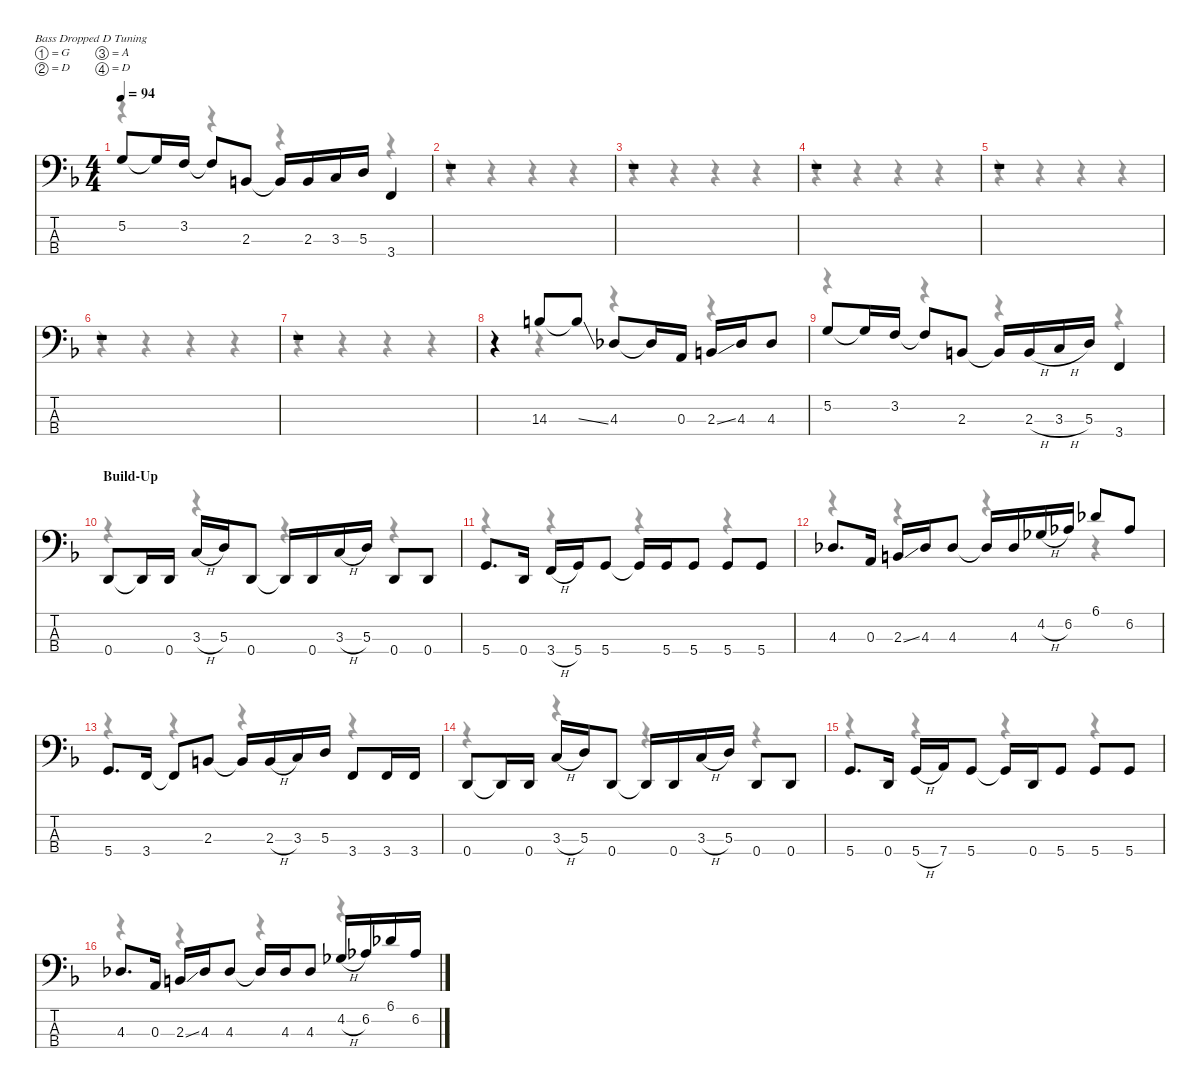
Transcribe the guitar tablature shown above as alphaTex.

\defaultSystemsLayout 4
\hideDynamics
\bracketExtendMode nobrackets
\singleTrackTrackNamePolicy hidden
\multiTrackTrackNamePolicy hidden
\otherSystemsTrackNameOrientation horizontal
\track ("M. Mendez" "el.bs.") {instrument electricbassfinger}
\staff {score tabs}
\tuning (G2 D2 A1 D1)
\voice
\ts (4 4)
\tempo 94
\clef f4
\ks dminor
5.2{acc forcenatural}.8{dy f beam Up} 5.2{t acc forcenatural}.16{beam Up} 3.2{acc forcenatural}.16{beam Up} 3.2{t acc forcenatural}.8{beam Up} 2.3{acc forcenatural}.8{beam Up} 2.3{t acc forcenatural}.16{beam Up} 2.3{acc forcenatural}.16{beam Up} 3.3{acc forcenatural}.16{beam Up} 5.3{acc forcenatural}.16{beam Up} 3.4{acc forcenatural}.4{beam Up} |
r.1{beam Up} |
r.1{beam Up} |
r.1{beam Up} |
r.1{beam Up} |
r.1{beam Up} |
r.1{beam Up} |
r.4{beam Up} 14.3{acc forcenatural}.8{beam Up} 14.3{ss t acc forcenatural}.8{beam Up} 4.3{acc b}.8{beam Up} 4.3{t acc b}.16{beam Up} 0.3{acc forcenatural}.16{beam Up} 2.3{ss acc forcenatural}.16{beam Up} 4.3{acc b}.16{beam Up} 4.3{acc b}.8{beam Up} |
5.2{acc forcenatural}.8{beam Up} 5.2{t acc forcenatural}.16{beam Up} 3.2{acc forcenatural}.16{beam Up} 3.2{t acc forcenatural}.8{beam Up} 2.3{acc forcenatural}.8{dy ff beam Up} 2.3{t acc forcenatural}.16{beam Up} 2.3{h acc forcenatural}.16{beam Up} 3.3{h acc forcenatural}.16{beam Up} 5.3{acc forcenatural}.16{beam Up} 3.4{acc forcenatural}.4{beam Up} |
\section ("" "Build-Up")
0.4{acc forcenatural}.8{dy f beam Up} 0.4{t acc forcenatural}.16{beam Up} 0.4{acc forcenatural}.16{beam Up} 3.3{h acc forcenatural}.16{beam Up} 5.3{acc forcenatural}.16{beam Up} 0.4{acc forcenatural}.8{beam Up} 0.4{t acc forcenatural}.16{beam Up} 0.4{acc forcenatural}.16{beam Up} 3.3{h acc forcenatural}.16{beam Up} 5.3{acc forcenatural}.16{beam Up} 0.4{acc forcenatural}.8{beam Up} 0.4{acc forcenatural}.8{beam Up} |
5.4{acc forcenatural}.8{d beam Up} 0.4{acc forcenatural}.16{beam Up} 3.4{h acc forcenatural}.16{beam Up} 5.4{acc forcenatural}.16{beam Up} 5.4{acc forcenatural}.8{beam Up} 5.4{t acc forcenatural}.16{beam Up} 5.4{acc forcenatural}.16{beam Up} 5.4{acc forcenatural}.8{beam Up} 5.4{acc forcenatural}.8{beam Up} 5.4{acc forcenatural}.8{beam Up} |
4.3{acc b}.8{d beam Up} 0.3{acc forcenatural}.16{beam Up} 2.3{ss acc forcenatural}.16{beam Up} 4.3{acc b}.16{beam Up} 4.3{acc b}.8{beam Up} 4.3{t acc b}.16{beam Up} 4.3{acc b}.16{beam Up} 4.2{h acc b}.16{beam Up} 6.2{acc b}.16{beam Up} 6.1{acc b}.8{beam Up} 6.2{acc b}.8{beam Up} |
5.4{acc forcenatural}.8{d beam Up} 3.4{acc forcenatural}.16{beam Up} 3.4{t acc forcenatural}.8{beam Up} 2.3{acc forcenatural}.8{beam Up} 2.3{t acc forcenatural}.16{beam Up} 2.3{h acc forcenatural}.16{beam Up} 3.3{acc forcenatural}.16{beam Up} 5.3{acc forcenatural}.16{beam Up} 3.4{acc forcenatural}.8{beam Up} 3.4{acc forcenatural}.16{beam Up} 3.4{acc forcenatural}.16{beam Up} |
0.4{acc forcenatural}.8{beam Up} 0.4{t acc forcenatural}.16{beam Up} 0.4{acc forcenatural}.16{beam Up} 3.3{h acc forcenatural}.16{beam Up} 5.3{acc forcenatural}.16{beam Up} 0.4{acc forcenatural}.8{beam Up} 0.4{t acc forcenatural}.16{beam Up} 0.4{acc forcenatural}.16{beam Up} 3.3{h acc forcenatural}.16{beam Up} 5.3{acc forcenatural}.16{beam Up} 0.4{acc forcenatural}.8{beam Up} 0.4{acc forcenatural}.8{beam Up} |
5.4{acc forcenatural}.8{d beam Up} 0.4{acc forcenatural}.16{beam Up} 5.4{h acc forcenatural}.16{beam Up} 7.4{acc forcenatural}.16{beam Up} 5.4{acc forcenatural}.8{beam Up} 5.4{t acc forcenatural}.16{beam Up} 0.4{acc forcenatural}.16{beam Up} 5.4{acc forcenatural}.8{beam Up} 5.4{acc forcenatural}.8{beam Up} 5.4{acc forcenatural}.8{beam Up} |
4.3{acc b}.8{d beam Up} 0.3{acc forcenatural}.16{beam Up} 2.3{ss acc forcenatural}.16{beam Up} 4.3{acc b}.16{beam Up} 4.3{acc b}.8{beam Up} 4.3{t acc b}.16{beam Up} 4.3{acc b}.16{beam Up} 4.3{acc b}.8{beam Up} 4.2{h acc b}.16{beam Up} 6.2{acc b}.16{beam Up} 6.1{acc b}.16{beam Up} 6.2{acc b}.16{beam Up}
\voice
\clef f4
\ottava regular
\simile none
\ks dminor
r.4{dy mf beam Down} r.4{beam Down} r.4{beam Down} r.4{beam Down} |
r.4{beam Down} r.4{beam Down} r.4{beam Down} r.4{beam Down} |
r.4{beam Down} r.4{beam Down} r.4{beam Down} r.4{beam Down} |
r.4{beam Down} r.4{beam Down} r.4{beam Down} r.4{beam Down} |
r.4{beam Down} r.4{beam Down} r.4{beam Down} r.4{beam Down} |
r.4{beam Down} r.4{beam Down} r.4{beam Down} r.4{beam Down} |
r.4{beam Down} r.4{beam Down} r.4{beam Down} r.4{beam Down} |
r.4{beam Down} r.4{beam Down} r.4{beam Down} r.4{beam Down} |
r.4{beam Down} r.4{beam Down} r.4{beam Down} r.4{beam Down} |
r.4{beam Down} r.4{beam Down} r.4{beam Down} r.4{beam Down} |
r.4{beam Down} r.4{beam Down} r.4{beam Down} r.4{beam Down} |
r.4{beam Down} r.4{beam Down} r.4{beam Down} r.4{beam Down} |
r.4{beam Down} r.4{beam Down} r.4{beam Down} r.4{beam Down} |
r.4{beam Down} r.4{beam Down} r.4{beam Down} r.4{beam Down} |
r.4{beam Down} r.4{beam Down} r.4{beam Down} r.4{beam Down} |
r.4{beam Down} r.4{beam Down} r.4{beam Down} r.4{beam Down}
